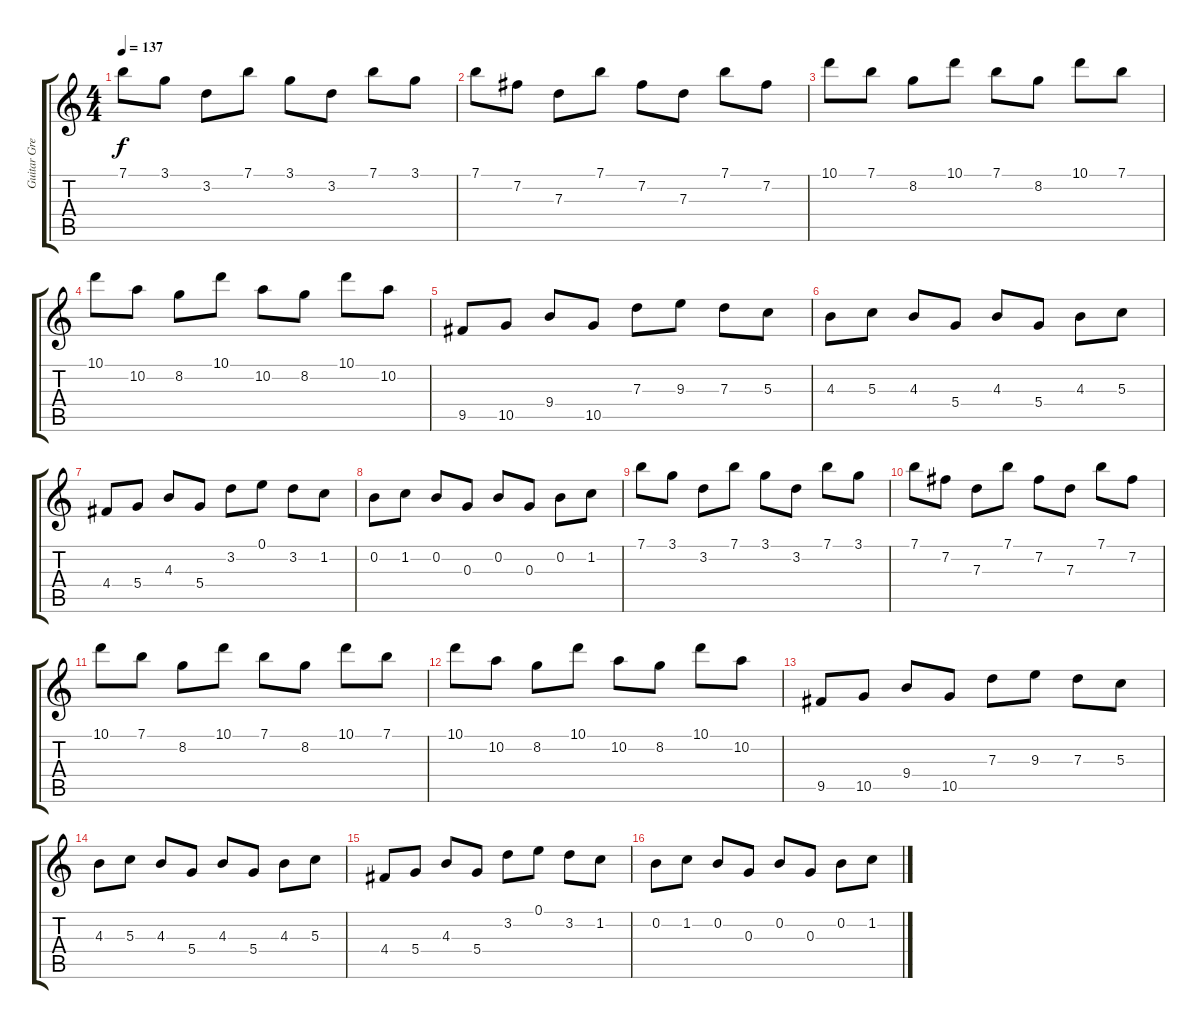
\track ("Guitar Green" "Guitar Gre") {instrument acousticguitarsteel}
\staff {score tabs}
\tuning (E4 B3 G3 D3 A2 E2) {hide}
\ts (4 4)
\tempo 137
\clef g2
\ks c
7.1.8{dy f} 3.1.8 3.2.8 7.1.8 3.1.8 3.2.8 7.1.8 3.1.8 |
7.1.8 7.2.8 7.3.8 7.1.8 7.2.8 7.3.8 7.1.8 7.2.8 |
10.1.8 7.1.8 8.2.8 10.1.8 7.1.8 8.2.8 10.1.8 7.1.8 |
10.1.8 10.2.8 8.2.8 10.1.8 10.2.8 8.2.8 10.1.8 10.2.8 |
9.5.8 10.5.8 9.4.8 10.5.8 7.3.8 9.3.8 7.3.8 5.3.8 |
4.3.8 5.3.8 4.3.8 5.4.8 4.3.8 5.4.8 4.3.8 5.3.8 |
4.4.8 5.4.8 4.3.8 5.4.8 3.2.8 0.1.8 3.2.8 1.2.8 |
0.2.8 1.2.8 0.2.8 0.3.8 0.2.8 0.3.8 0.2.8 1.2.8 |
7.1.8 3.1.8 3.2.8 7.1.8 3.1.8 3.2.8 7.1.8 3.1.8 |
7.1.8 7.2.8 7.3.8 7.1.8 7.2.8 7.3.8 7.1.8 7.2.8 |
10.1.8 7.1.8 8.2.8 10.1.8 7.1.8 8.2.8 10.1.8 7.1.8 |
10.1.8 10.2.8 8.2.8 10.1.8 10.2.8 8.2.8 10.1.8 10.2.8 |
9.5.8 10.5.8 9.4.8 10.5.8 7.3.8 9.3.8 7.3.8 5.3.8 |
4.3.8 5.3.8 4.3.8 5.4.8 4.3.8 5.4.8 4.3.8 5.3.8 |
4.4.8 5.4.8 4.3.8 5.4.8 3.2.8 0.1.8 3.2.8 1.2.8 |
0.2.8 1.2.8 0.2.8 0.3.8 0.2.8 0.3.8 0.2.8 1.2.8
